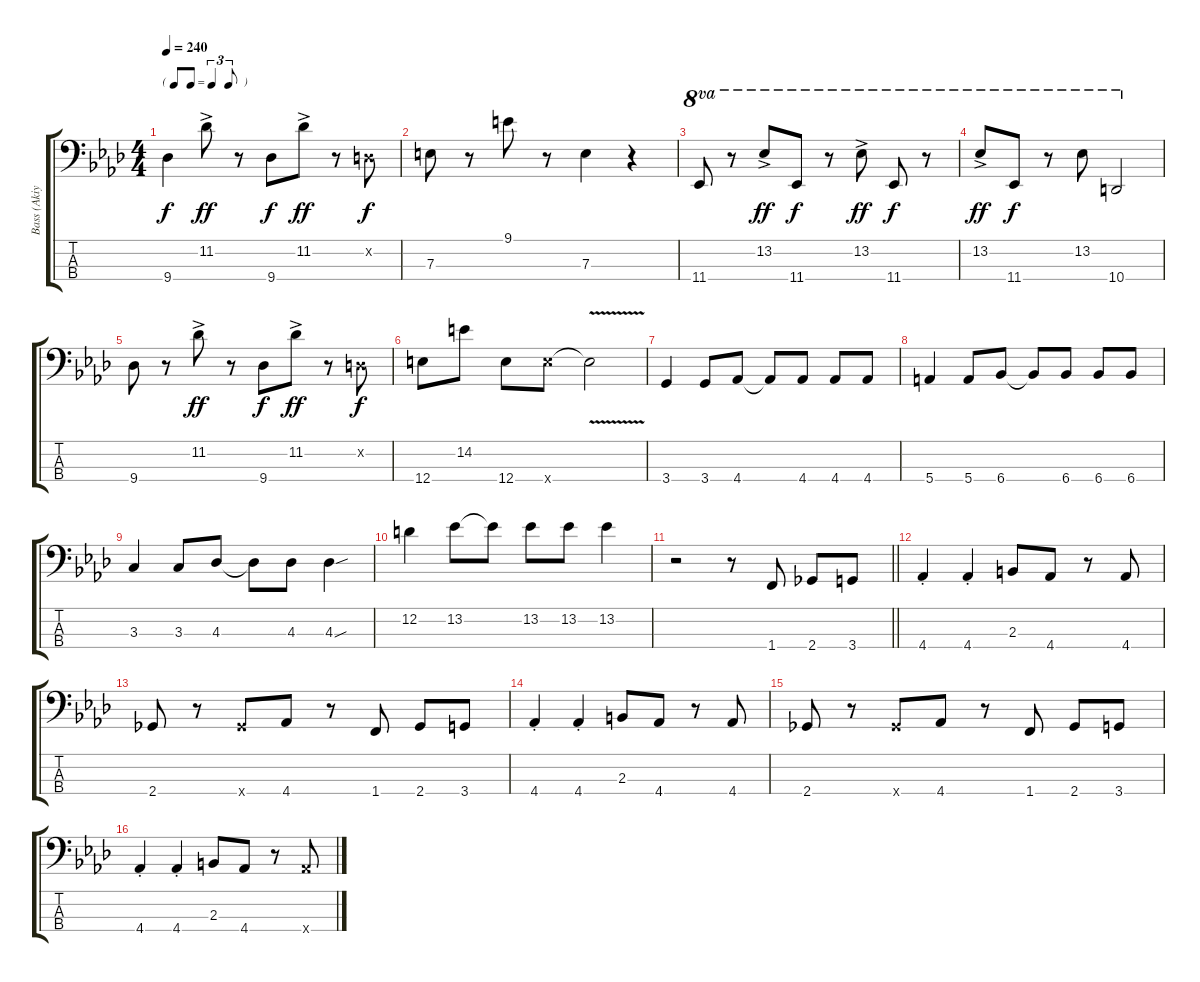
\track ("Bass (Akiyama Mio)" "Bass (Akiy") {instrument electricbassfinger}
\staff {score tabs}
\tuning (G2 D2 A1 E1) {hide}
\ts (4 4)
\tf triplet8th
\tempo 240
\clef f4
\ks ab
9.4.4{dy f} 11.2{ac}.8{dy ff} r.8 9.4.8{dy f} 11.2{ac}.8{dy ff} r.8 0.2{x}.8{dy f} |
7.3.8 r.8 9.1.8 r.8 7.3.4 r.4 |
11.4.8{ot 8va} r.8{ot 8va} 13.2{ac}.8{ot 8va dy ff} 11.4.8{ot 8va dy f} r.8{ot 8va} 13.2{ac}.8{ot 8va dy ff} 11.4.8{ot 8va dy f} r.8{ot 8va} |
13.2{ac}.8{ot 8va dy ff} 11.4.8{ot 8va dy f} r.8{ot 8va} 13.2.8{ot 8va} 10.4.2{ot 8va} |
9.4.8 r.8 11.2{ac}.8{dy ff} r.8 9.4.8{dy f} 11.2{ac}.8{dy ff} r.8 0.2{x}.8{dy f} |
12.4.8 14.2.8 12.4.8 12.4{x}.8 12.4{v t}.2 |
3.4.4 3.4.8 4.4.8 4.4{t}.8 4.4.8 4.4.8 4.4.8 |
5.4.4 5.4.8 6.4.8 6.4{t}.8 6.4.8 6.4.8 6.4.8 |
3.3.4 3.3.8 4.3.8 4.3{t}.8 4.3.8 4.3{sou}.4 |
12.2.4 13.2.8 13.2{t}.8 13.2.8 13.2.8 13.2.4 |
\barLineRight lightlight
r.2 r.8 1.4.8 2.4.8 3.4.8 |
4.4{st}.4 4.4{st}.4 2.3.8 4.4.8 r.8 4.4.8 |
2.4.8 r.8 2.4{x}.8 4.4.8 r.8 1.4.8 2.4.8 3.4.8 |
4.4{st}.4 4.4{st}.4 2.3.8 4.4.8 r.8 4.4.8 |
2.4.8 r.8 2.4{x}.8 4.4.8 r.8 1.4.8 2.4.8 3.4.8 |
4.4{st}.4 4.4{st}.4 2.3.8 4.4.8 r.8 4.4{x}.8
